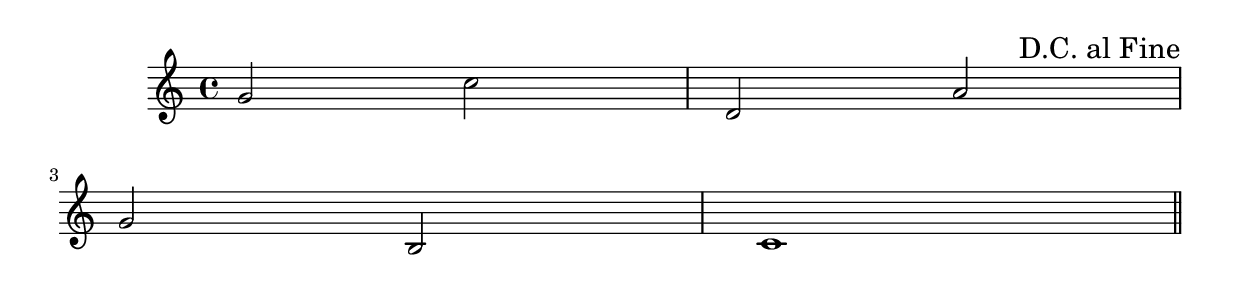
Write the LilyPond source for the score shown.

%% DO NOT EDIT this file manually; it is automatically
%% generated from LSR http://lsr.dsi.unimi.it
%% Make any changes in LSR itself, or in Documentation/snippets/new/ ,
%% and then run scripts/auxiliar/makelsr.py
%%
%% This file is in the public domain.
\version "2.14.2"

\header {
  lsrtags = "text"

%% Translation of GIT committish: 6977ddc9a3b63ea810eaecb864269c7d847ccf98

  texidoces = "

Se pueden imprimir marcas al final de la línea actual, en vez de al
principio de la línea siguiente.  En estos casos, puede ser preferible
alinear el borde derecho de la marca con la línea divisoria.

"
  doctitlees = "Imprimir marcas al final de una línea"

%% Translation of GIT committish: 4ab2514496ac3d88a9f3121a76f890c97cedcf4e
  texidocfr = "
Les indications textuelles peuvent être imprimées à la fin d'une ligne
plutôt qu'en tête de la suivante.  Pensez alors à aligner l'extrémité
droite de l'indication sur la barre de mesure.

"
  doctitlefr = "Indication texuelle en fin de ligne"


  texidoc = "
Marks can be printed at the end of the current line, instead of the
beginning of the following line.  In such cases, it might be preferable
to align the right end of the mark with the bar line.

"
  doctitle = "Printing marks at the end of a line"
} % begin verbatim


\relative c'' {
  g2 c
  d,2 a'
  \once \override Score.RehearsalMark #'break-visibility = #end-of-line-visible
  \once \override Score.RehearsalMark #'self-alignment-X = #RIGHT
  \mark "D.C. al Fine"
  \break
  g2 b,
  c1 \bar "||"
}

